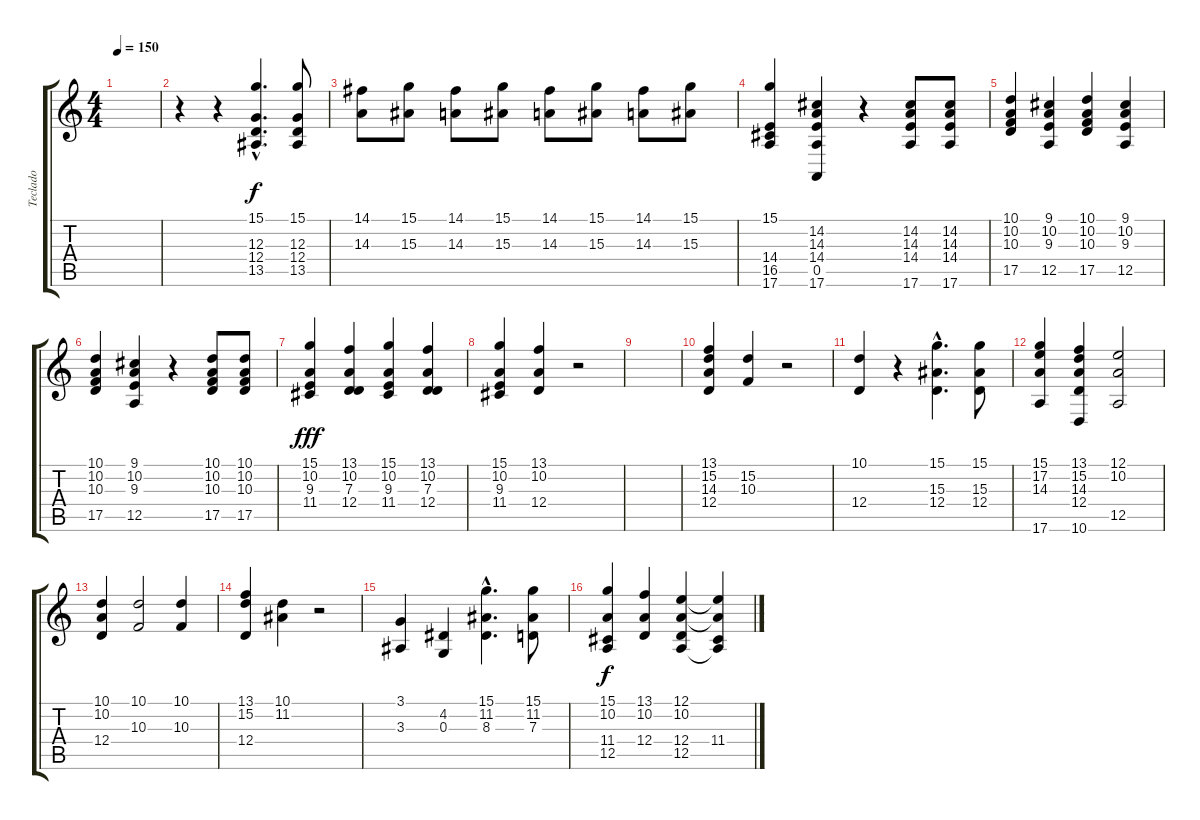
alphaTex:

\track ("Teclado" "Teclado") {instrument stringensemble1}
\staff {score tabs}
\tuning (E4 B3 G3 D3 A2 E2) {hide}
\ts (4 4)
\tempo 150
\clef g2
\ks c
|
r.4 r.4 (15.1{hac} 12.3{hac} 12.4{hac} 13.5{hac}).4{d} (15.1 12.3 12.4 13.5).8 |
(14.1 14.3).8 (15.1 15.3).8 (14.1 14.3).8 (15.1 15.3).8 (14.1 14.3).8 (15.1 15.3).8 (14.1 14.3).8 (15.1 15.3).8 |
(15.1 14.4 16.5 17.6).4 (14.2 14.3 14.4 0.5 17.6).4 r.4 (14.2 14.3 14.4 17.6).8 (14.2 14.3 14.4 17.6).8 |
(10.1 10.2 10.3 17.5).4 (9.1 10.2 9.3 12.5).4 (10.1 10.2 10.3 17.5).4 (9.1 10.2 9.3 12.5).4 |
(10.1 10.2 10.3 17.5).4{dy f} (9.1 10.2 9.3 12.5).4 r.4 (10.1 10.2 10.3 17.5).8 (10.1 10.2 10.3 17.5).8 |
(15.1 10.2 9.3 11.4).4{dy fff} (13.1 10.2 7.3 12.4).4 (15.1 10.2 9.3 11.4).4 (13.1 10.2 7.3 12.4).4 |
(15.1 10.2 9.3 11.4).4 (13.1 10.2 12.4).4 r.2 |
|
(13.1 15.2 14.3 12.4).4 (15.2 10.3).4 r.2 |
(10.1 12.4).4 r.4 (15.1{hac} 15.3{hac} 12.4{hac}).4{d} (15.1 15.3 12.4).8 |
(15.1 17.2 14.3 17.6).4 (13.1 15.2 14.3 12.4 10.6).4 (12.1 10.2 12.5).2 |
(10.1 10.2 12.4).4 (10.1 10.3).2 (10.1 10.3).4 |
(13.1 15.2 12.4).4 (10.1 11.2).4 r.2 |
(3.1 3.3).4 (4.2 0.3).4 (15.1{hac} 11.2{hac} 8.3{hac}).4{d} (15.1 11.2 7.3).8 |
(15.1 10.2 11.4 12.5).4{dy f} (13.1 10.2 12.4).4 (12.1 10.2 12.4 12.5).4 (12.1{t} 10.2{t} 11.4 12.5{t}).4
